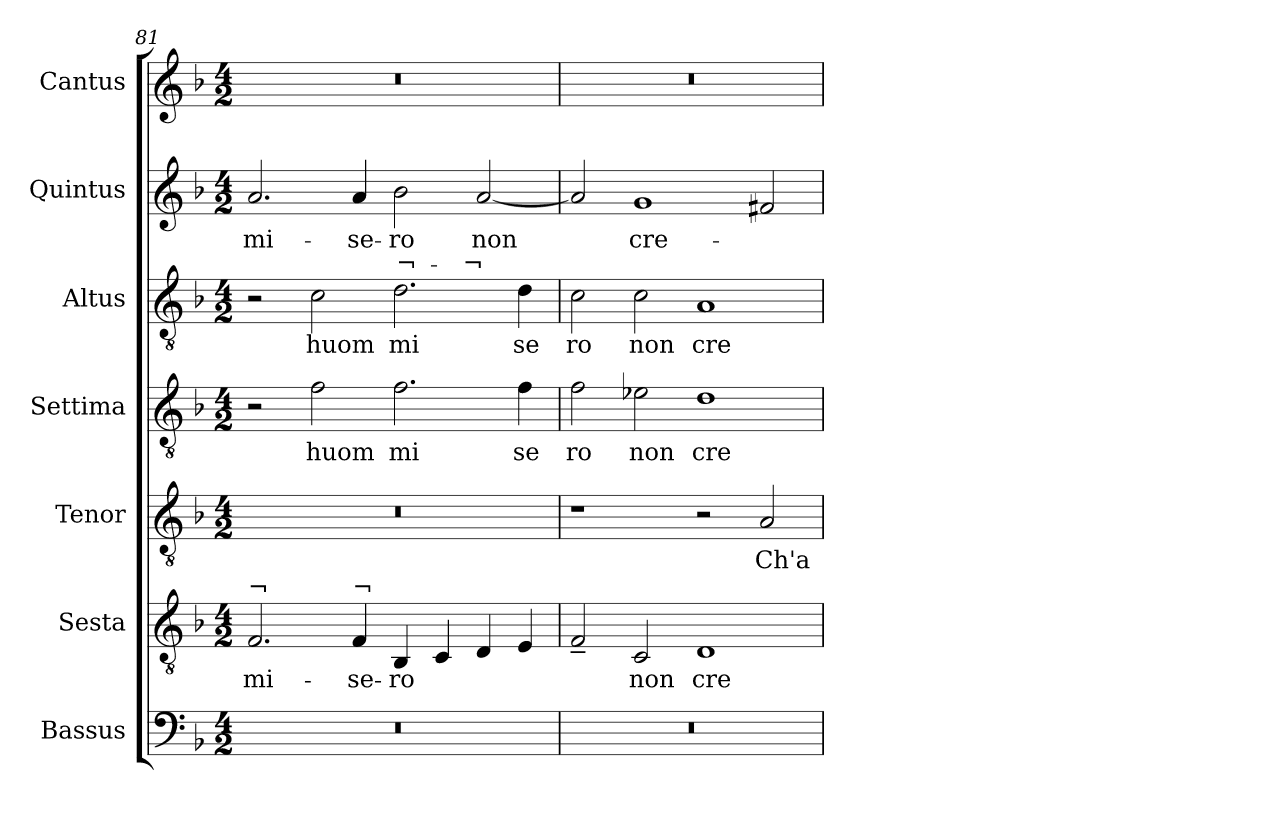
**kern	**kern	**text	**kern	**text	**kern	**text	**kern	**text	**kern	**text	**text	**kern
*part7	*part6	*part6	*part5	*part5	*part4	*part4	*part3	*part3	*part2	*part2	*part2	*part1
*staff7	*staff6	*staff6	*staff5	*staff5	*staff4	*staff4	*staff3	*staff3	*staff2	*staff2	*staff2	*staff1
*I"Bassus	*I"Sesta	*	*I"Tenor	*	*I"Settima	*	*I"Altus	*	*I"Quintus	*	*	*I"Cantus
*clefF4	*clefGv2	*	*clefGv2	*	*clefGv2	*	*clefGv2	*	*clefG2	*	*	*clefG2
*k[b-]	*k[b-]	*	*k[b-]	*	*k[b-]	*	*k[b-]	*	*k[b-]	*	*	*k[b-]
*F:	*F:	*	*F:	*	*F:	*	*F:	*	*F:	*	*	*F:
*M4/2	*M4/2	*	*M4/2	*	*M4/2	*	*M4/2	*	*M4/2	*	*	*M4/2
=81	=81	=81	=81	=81	=81	=81	=81	=81	=81	=81	=81	=81
!	!LO:TX:a:t=¬	!	!	!	!	!	!	!	!	!	!	!
!	!	!LO:LY:b:cj	!	!	!	!	!	!	!	!LO:LY:b:cj	!	!
0r	2.F/	mi-	0r	.	2r	.	2r	.	2.a/	mi-	.	0r
!	!	!	!	!	!	!LO:LY:b:cj	!	!LO:LY:b:cj	!	!	!	!
.	.	.	.	.	2f\	huom	2c\	huom	.	.	.	.
!	!LO:TX:a:t=¬	!	!	!	!	!	!	!	!	!	!	!
!	!	!LO:LY:b:cj	!	!	!	!	!	!	!	!LO:LY:b:cj	!	!
.	4F/	-se-	.	.	.	.	.	.	4a/	-se-	.	.
!	!	!LO:LY:b:cj	!	!	!	!LO:LY:b:cj	!	!LO:LY:b:cj	!	!LO:LY:b:cj	!LO:LY:b:cj	!
.	4BB-/	-ro	.	.	2.f\	mi	2.d\	mi	2b-\	-ro	¬-	.
.	4C/	.	.	.	.	.	.	.	.	.	.	.
!	!	!	!	!	!	!	!	!	!	!LO:LY:b	!LO:LY:b	!
.	4D/	.	.	.	.	.	.	.	[>2a/	-non	¬	.
!	!	!	!	!	!	!LO:LY:b:cj	!	!LO:LY:b:cj	!	!	!	!
.	4E/	.	.	.	4f\	se	4d\	se	.	.	.	.
!!LO:PB:g=z
=82	=82	=82	=82	=82	=82	=82	=82	=82	=82	=82	=82	=82
!	!	!	!	!	!	!LO:LY:b:cj	!	!LO:LY:b:cj	!	!	!	!
0r	2F~</	.	1r	.	2f\	ro	2c\	ro	2a/]	.	.	0r
!	!	!LO:LY:b:cj	!	!	!	!LO:LY:b:cj	!	!LO:LY:b:cj	!	!LO:LY:b:cj	!	!
.	2C/	non	.	.	2e-X\	non	2c\	non	1g	cre-	.	.
!	!	!LO:LY:b:cj	!	!	!	!LO:LY:b:cj	!	!LO:LY:b:cj	!	!	!	!
.	1D	cre-	2r	.	1d	cre	1A	cre	.	.	.	.
!	!	!	!	!LO:LY:b:cj	!	!	!	!	!	!	!	!
.	.	.	2A/	Ch'a	.	.	.	.	2f#/	.	.	.
=	=	=	=	=	=	=	=	=	=	=	=	=
*-	*-	*-	*-	*-	*-	*-	*-	*-	*-	*-	*-	*-
